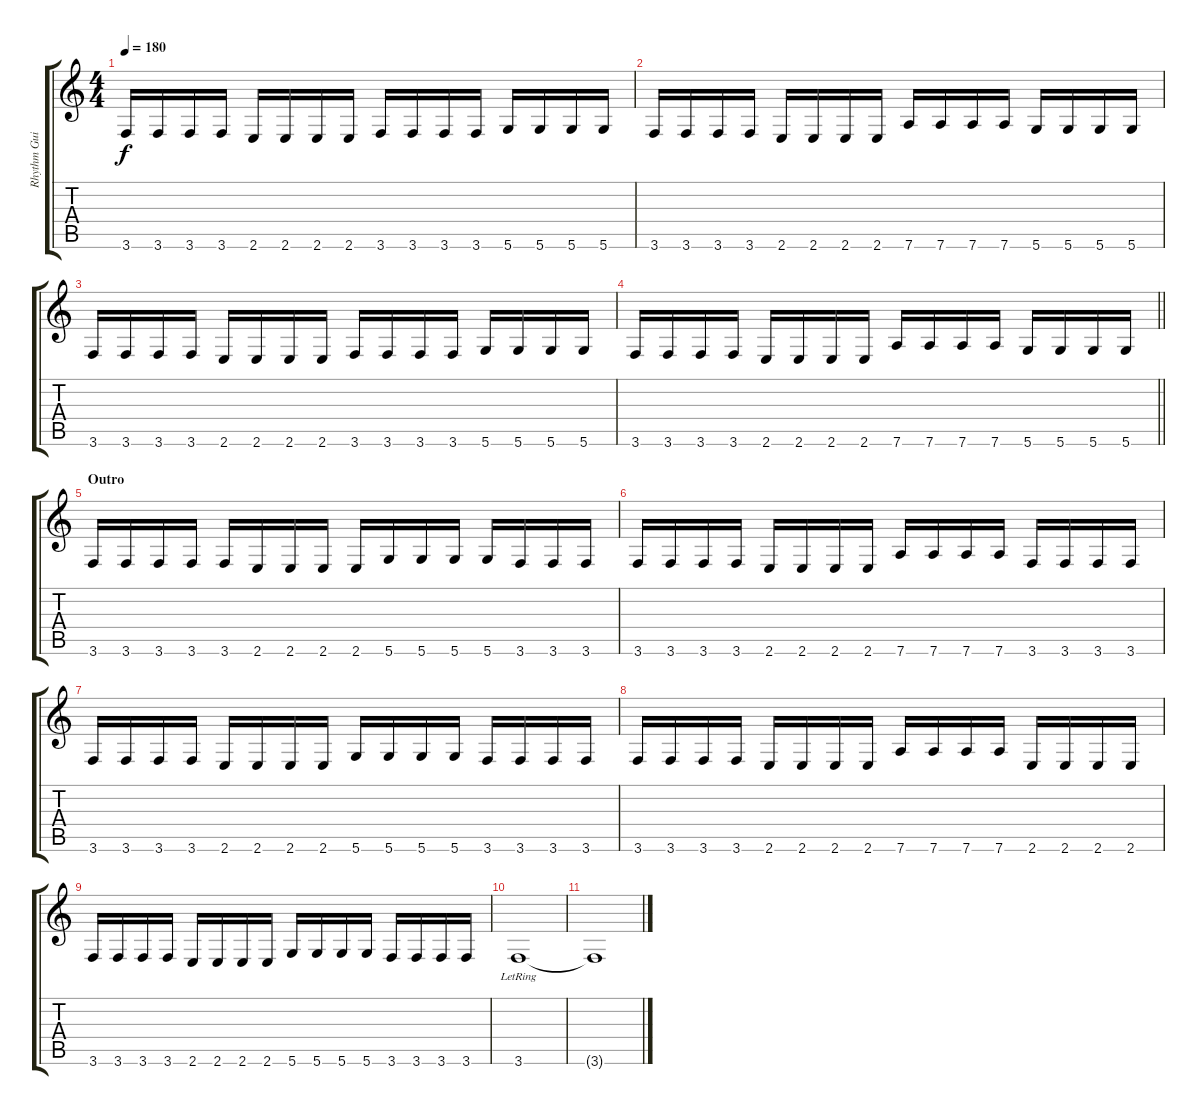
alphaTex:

\track ("Rhythm Guitar" "Rhythm Gui") {instrument overdrivenguitar}
\staff {score tabs}
\tuning (E4 B3 G3 D3 A2 D2) {hide}
\ts (4 4)
\tempo 180
\clef g2
\ks c
3.6.16{dy f} 3.6.16 3.6.16 3.6.16 2.6.16 2.6.16 2.6.16 2.6.16 3.6.16 3.6.16 3.6.16 3.6.16 5.6.16 5.6.16 5.6.16 5.6.16 |
3.6.16 3.6.16 3.6.16 3.6.16 2.6.16 2.6.16 2.6.16 2.6.16 7.6.16 7.6.16 7.6.16 7.6.16 5.6.16 5.6.16 5.6.16 5.6.16 |
3.6.16 3.6.16 3.6.16 3.6.16 2.6.16 2.6.16 2.6.16 2.6.16 3.6.16 3.6.16 3.6.16 3.6.16 5.6.16 5.6.16 5.6.16 5.6.16 |
\barLineRight lightlight
3.6.16 3.6.16 3.6.16 3.6.16 2.6.16 2.6.16 2.6.16 2.6.16 7.6.16 7.6.16 7.6.16 7.6.16 5.6.16 5.6.16 5.6.16 5.6.16 |
\section ("" "Outro")
3.6.16 3.6.16 3.6.16 3.6.16 3.6.16 2.6.16 2.6.16 2.6.16 2.6.16 5.6.16 5.6.16 5.6.16 5.6.16 3.6.16 3.6.16 3.6.16 |
3.6.16 3.6.16 3.6.16 3.6.16 2.6.16 2.6.16 2.6.16 2.6.16 7.6.16 7.6.16 7.6.16 7.6.16 3.6.16 3.6.16 3.6.16 3.6.16 |
3.6.16 3.6.16 3.6.16 3.6.16 2.6.16 2.6.16 2.6.16 2.6.16 5.6.16 5.6.16 5.6.16 5.6.16 3.6.16 3.6.16 3.6.16 3.6.16 |
3.6.16 3.6.16 3.6.16 3.6.16 2.6.16 2.6.16 2.6.16 2.6.16 7.6.16 7.6.16 7.6.16 7.6.16 2.6.16 2.6.16 2.6.16 2.6.16 |
3.6.16 3.6.16 3.6.16 3.6.16 2.6.16 2.6.16 2.6.16 2.6.16 5.6.16 5.6.16 5.6.16 5.6.16 3.6.16 3.6.16 3.6.16 3.6.16 |
3.6{lr}.1 |
3.6{t}.1
